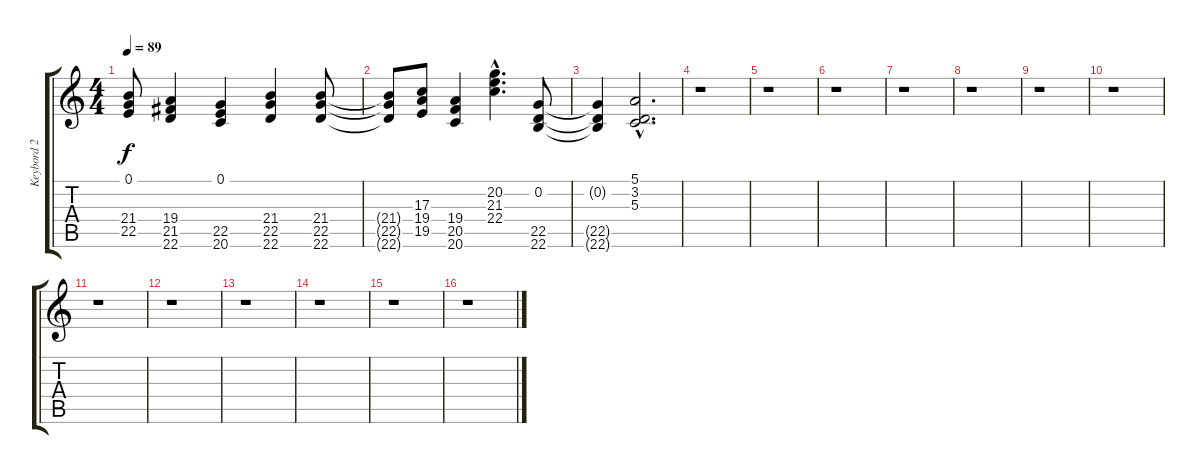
\track ("Keybord 2" "Keybord 2") {instrument stringensemble2}
\staff {score tabs}
\tuning (E4 B3 G3 D3 A2 E2) {hide}
\ts (4 4)
\tempo 89
\clef g2
\ks c
(0.1 21.4 22.5).8{dy f} (19.4 21.5 22.6).4 (0.1 22.5 20.6).4 (21.4 22.5 22.6).4 (21.4 22.5 22.6).8 |
(21.4{t} 22.5{t} 22.6{t}).8 (17.3 19.4 19.5).8 (19.4 20.5 20.6).4 (20.2{hac} 21.3{hac} 22.4{hac}).4{d} (0.2 22.5 22.6).8 |
(0.2{t} 22.5{t} 22.6{t}).4 (5.1{hac} 3.2{hac} 5.3{hac}).2{d} |
r.1 |
r.1 |
r.1 |
r.1 |
r.1 |
r.1 |
r.1 |
r.1 |
r.1 |
r.1 |
r.1 |
r.1 |
r.1
